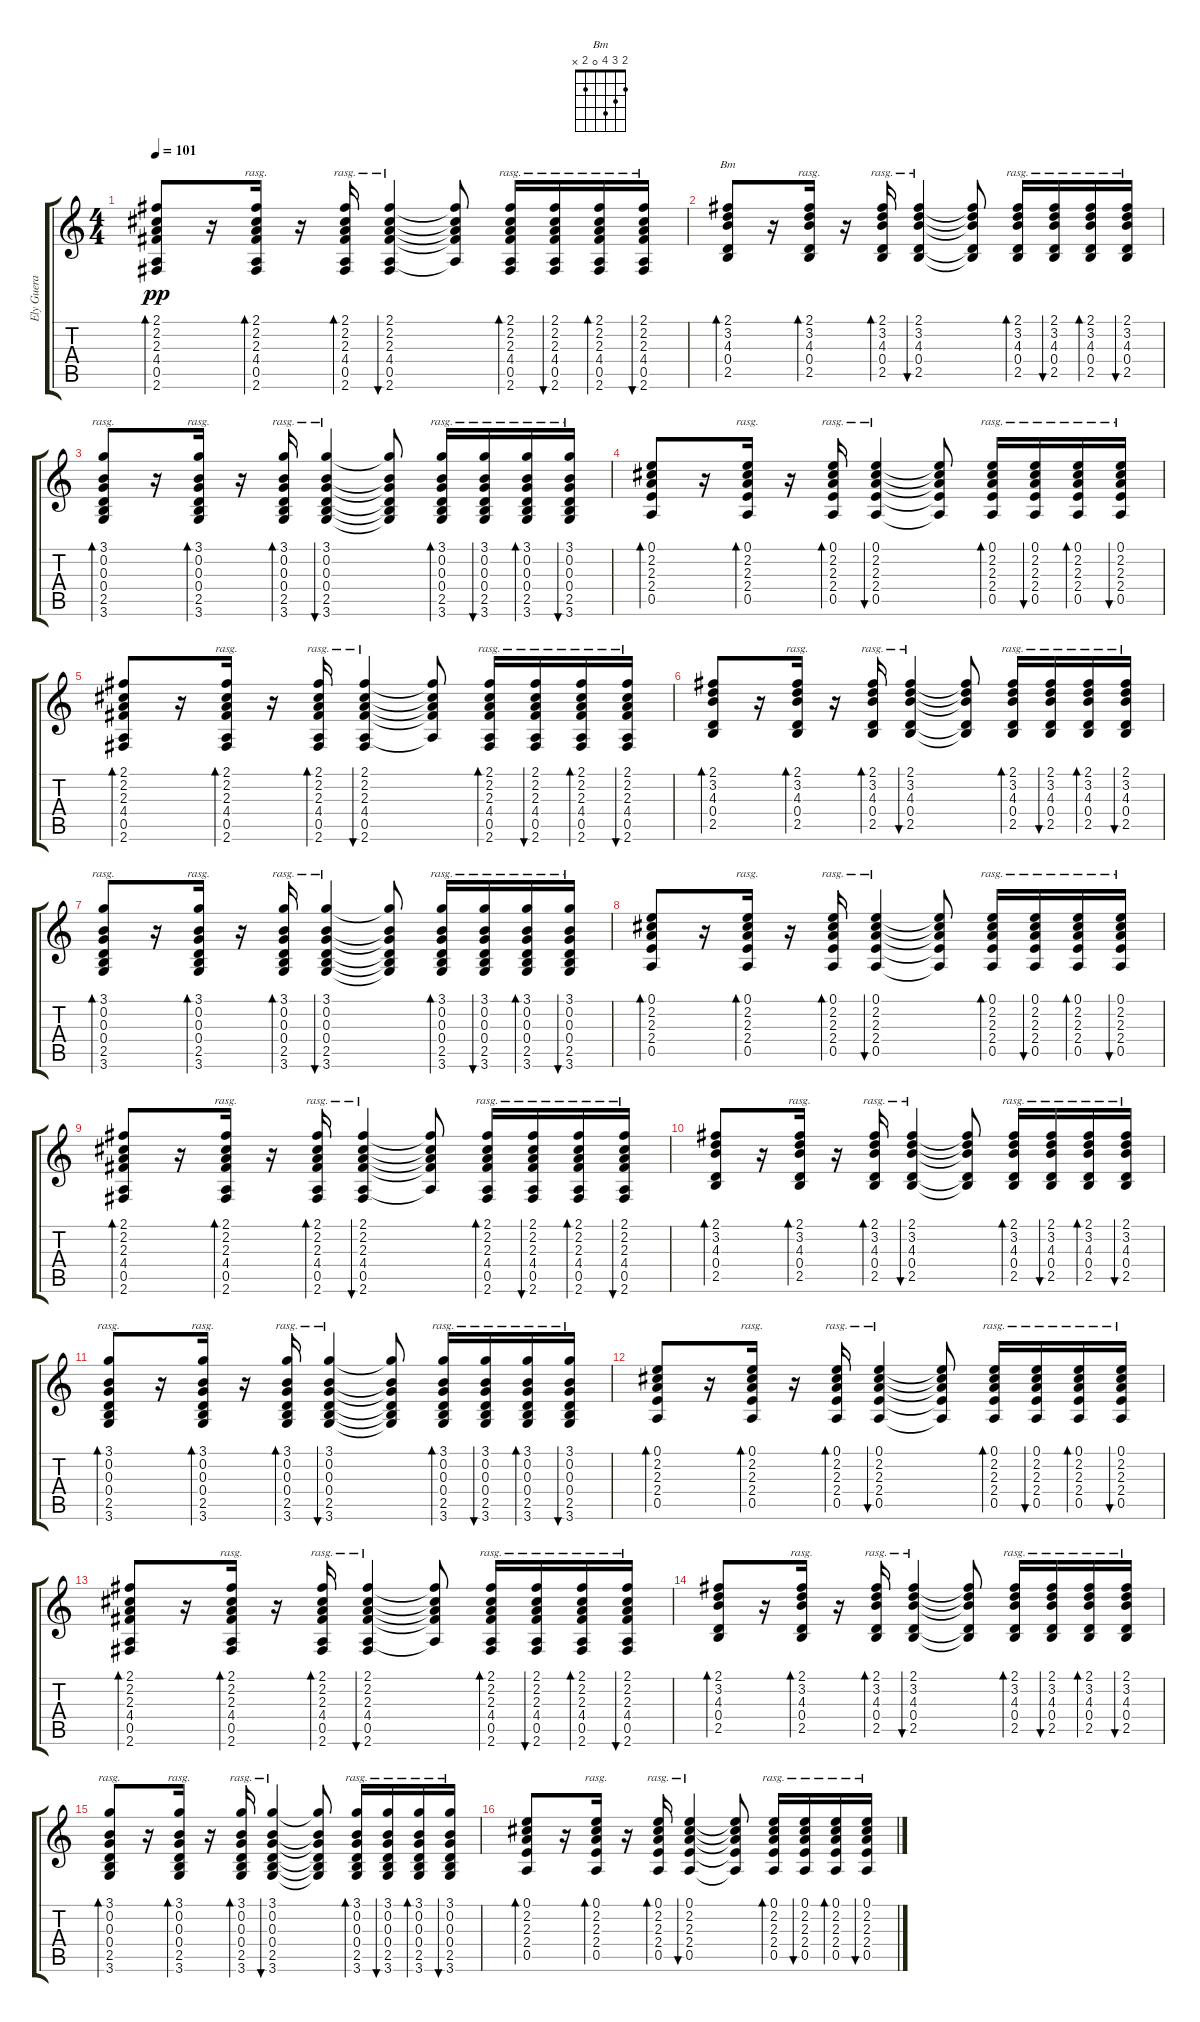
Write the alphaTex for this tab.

\track ("Ely Guera" "Ely Guera") {instrument acousticguitarsteel}
\staff {score tabs}
\tuning (E4 B3 G3 D3 A2 E2) {hide}
\chord ("Bm" 2 3 4 0 2 x)
\ts (4 4)
\tempo 101
\clef g2
\ks c
(2.1 2.2 2.3 4.4 0.5 2.6).8{bd 60 dy pp} r.16 (2.1 2.2 2.3 4.4 0.5 2.6).16{bd 120 rasg ii} r.16 (2.1 2.2 2.3 4.4 0.5 2.6).16{bd 120 rasg ii} (2.1 2.2 2.3 4.4 0.5 2.6).4{bu 120 rasg ii} (2.1{t} 2.2{t} 2.3{t} 4.4{t} 0.5{t}).8 (2.1 2.2 2.3 4.4 0.5 2.6).16{bd 120 rasg ii} (2.1 2.2 2.3 4.4 0.5 2.6).16{bu 120 rasg ii} (2.1 2.2 2.3 4.4 0.5 2.6).16{bd 120 rasg ii} (2.1 2.2 2.3 4.4 0.5 2.6).16{bu 120 rasg ii} |
(2.1 3.2 4.3 0.4 2.5).8{bd 60 ch "Bm"} r.16 (2.1 3.2 4.3 0.4 2.5).16{bd 120 rasg ii} r.16 (2.1 3.2 4.3 0.4 2.5).16{bd 120 rasg ii} (2.1 3.2 4.3 0.4 2.5).4{bu 120 rasg ii} (2.1{t} 3.2{t} 4.3{t} 0.4{t} 2.5{t}).8 (2.1 3.2 4.3 0.4 2.5).16{bd 120 rasg ii} (2.1 3.2 4.3 0.4 2.5).16{bu 120 rasg ii} (2.1 3.2 4.3 0.4 2.5).16{bd 120 rasg ii} (2.1 3.2 4.3 0.4 2.5).16{bu 120 rasg ii} |
(3.1 0.2 0.3 0.4 2.5 3.6).8{bd 120 rasg ii} r.16 (3.1 0.2 0.3 0.4 2.5 3.6).16{bd 120 rasg ii} r.16 (3.1 0.2 0.3 0.4 2.5 3.6).16{bd 120 rasg ii} (3.1 0.2 0.3 0.4 2.5 3.6).4{bu 120 rasg ii} (3.1{t} 0.2{t} 0.3{t} 0.4{t} 2.5{t} 3.6{t}).8 (3.1 0.2 0.3 0.4 2.5 3.6).16{bd 120 rasg ii} (3.1 0.2 0.3 0.4 2.5 3.6).16{bu 120 rasg ii} (3.1 0.2 0.3 0.4 2.5 3.6).16{bd 120 rasg ii} (3.1 0.2 0.3 0.4 2.5 3.6).16{bu 120 rasg ii} |
(0.1 2.2 2.3 2.4 0.5).8{bd 60} r.16 (0.1 2.2 2.3 2.4 0.5).16{bd 120 rasg ii} r.16 (0.1 2.2 2.3 2.4 0.5).16{bd 120 rasg ii} (0.1 2.2 2.3 2.4 0.5).4{bu 120 rasg ii} (0.1{t} 2.2{t} 2.3{t} 2.4{t} 0.5{t}).8 (0.1 2.2 2.3 2.4 0.5).16{bd 120 rasg ii} (0.1 2.2 2.3 2.4 0.5).16{bu 120 rasg ii} (0.1 2.2 2.3 2.4 0.5).16{bd 120 rasg ii} (0.1 2.2 2.3 2.4 0.5).16{bu 120 rasg ii} |
(2.1 2.2 2.3 4.4 0.5 2.6).8{bd 60} r.16 (2.1 2.2 2.3 4.4 0.5 2.6).16{bd 120 rasg ii} r.16 (2.1 2.2 2.3 4.4 0.5 2.6).16{bd 120 rasg ii} (2.1 2.2 2.3 4.4 0.5 2.6).4{bu 120 rasg ii} (2.1{t} 2.2{t} 2.3{t} 4.4{t} 0.5{t}).8 (2.1 2.2 2.3 4.4 0.5 2.6).16{bd 120 rasg ii} (2.1 2.2 2.3 4.4 0.5 2.6).16{bu 120 rasg ii} (2.1 2.2 2.3 4.4 0.5 2.6).16{bd 120 rasg ii} (2.1 2.2 2.3 4.4 0.5 2.6).16{bu 120 rasg ii} |
(2.1 3.2 4.3 0.4 2.5).8{bd 60} r.16 (2.1 3.2 4.3 0.4 2.5).16{bd 120 rasg ii} r.16 (2.1 3.2 4.3 0.4 2.5).16{bd 120 rasg ii} (2.1 3.2 4.3 0.4 2.5).4{bu 120 rasg ii} (2.1{t} 3.2{t} 4.3{t} 0.4{t} 2.5{t}).8 (2.1 3.2 4.3 0.4 2.5).16{bd 120 rasg ii} (2.1 3.2 4.3 0.4 2.5).16{bu 120 rasg ii} (2.1 3.2 4.3 0.4 2.5).16{bd 120 rasg ii} (2.1 3.2 4.3 0.4 2.5).16{bu 120 rasg ii} |
(3.1 0.2 0.3 0.4 2.5 3.6).8{bd 120 rasg ii} r.16 (3.1 0.2 0.3 0.4 2.5 3.6).16{bd 120 rasg ii} r.16 (3.1 0.2 0.3 0.4 2.5 3.6).16{bd 120 rasg ii} (3.1 0.2 0.3 0.4 2.5 3.6).4{bu 120 rasg ii} (3.1{t} 0.2{t} 0.3{t} 0.4{t} 2.5{t} 3.6{t}).8 (3.1 0.2 0.3 0.4 2.5 3.6).16{bd 120 rasg ii} (3.1 0.2 0.3 0.4 2.5 3.6).16{bu 120 rasg ii} (3.1 0.2 0.3 0.4 2.5 3.6).16{bd 120 rasg ii} (3.1 0.2 0.3 0.4 2.5 3.6).16{bu 120 rasg ii} |
(0.1 2.2 2.3 2.4 0.5).8{bd 60} r.16 (0.1 2.2 2.3 2.4 0.5).16{bd 120 rasg ii} r.16 (0.1 2.2 2.3 2.4 0.5).16{bd 120 rasg ii} (0.1 2.2 2.3 2.4 0.5).4{bu 120 rasg ii} (0.1{t} 2.2{t} 2.3{t} 2.4{t} 0.5{t}).8 (0.1 2.2 2.3 2.4 0.5).16{bd 120 rasg ii} (0.1 2.2 2.3 2.4 0.5).16{bu 120 rasg ii} (0.1 2.2 2.3 2.4 0.5).16{bd 120 rasg ii} (0.1 2.2 2.3 2.4 0.5).16{bu 120 rasg ii} |
(2.1 2.2 2.3 4.4 0.5 2.6).8{bd 60} r.16 (2.1 2.2 2.3 4.4 0.5 2.6).16{bd 120 rasg ii} r.16 (2.1 2.2 2.3 4.4 0.5 2.6).16{bd 120 rasg ii} (2.1 2.2 2.3 4.4 0.5 2.6).4{bu 120 rasg ii} (2.1{t} 2.2{t} 2.3{t} 4.4{t} 0.5{t}).8 (2.1 2.2 2.3 4.4 0.5 2.6).16{bd 120 rasg ii} (2.1 2.2 2.3 4.4 0.5 2.6).16{bu 120 rasg ii} (2.1 2.2 2.3 4.4 0.5 2.6).16{bd 120 rasg ii} (2.1 2.2 2.3 4.4 0.5 2.6).16{bu 120 rasg ii} |
(2.1 3.2 4.3 0.4 2.5).8{bd 60} r.16 (2.1 3.2 4.3 0.4 2.5).16{bd 120 rasg ii} r.16 (2.1 3.2 4.3 0.4 2.5).16{bd 120 rasg ii} (2.1 3.2 4.3 0.4 2.5).4{bu 120 rasg ii} (2.1{t} 3.2{t} 4.3{t} 0.4{t} 2.5{t}).8 (2.1 3.2 4.3 0.4 2.5).16{bd 120 rasg ii} (2.1 3.2 4.3 0.4 2.5).16{bu 120 rasg ii} (2.1 3.2 4.3 0.4 2.5).16{bd 120 rasg ii} (2.1 3.2 4.3 0.4 2.5).16{bu 120 rasg ii} |
(3.1 0.2 0.3 0.4 2.5 3.6).8{bd 120 rasg ii} r.16 (3.1 0.2 0.3 0.4 2.5 3.6).16{bd 120 rasg ii} r.16 (3.1 0.2 0.3 0.4 2.5 3.6).16{bd 120 rasg ii} (3.1 0.2 0.3 0.4 2.5 3.6).4{bu 120 rasg ii} (3.1{t} 0.2{t} 0.3{t} 0.4{t} 2.5{t} 3.6{t}).8 (3.1 0.2 0.3 0.4 2.5 3.6).16{bd 120 rasg ii} (3.1 0.2 0.3 0.4 2.5 3.6).16{bu 120 rasg ii} (3.1 0.2 0.3 0.4 2.5 3.6).16{bd 120 rasg ii} (3.1 0.2 0.3 0.4 2.5 3.6).16{bu 120 rasg ii} |
(0.1 2.2 2.3 2.4 0.5).8{bd 60} r.16 (0.1 2.2 2.3 2.4 0.5).16{bd 120 rasg ii} r.16 (0.1 2.2 2.3 2.4 0.5).16{bd 120 rasg ii} (0.1 2.2 2.3 2.4 0.5).4{bu 120 rasg ii} (0.1{t} 2.2{t} 2.3{t} 2.4{t} 0.5{t}).8 (0.1 2.2 2.3 2.4 0.5).16{bd 120 rasg ii} (0.1 2.2 2.3 2.4 0.5).16{bu 120 rasg ii} (0.1 2.2 2.3 2.4 0.5).16{bd 120 rasg ii} (0.1 2.2 2.3 2.4 0.5).16{bu 120 rasg ii} |
(2.1 2.2 2.3 4.4 0.5 2.6).8{bd 60} r.16 (2.1 2.2 2.3 4.4 0.5 2.6).16{bd 120 rasg ii} r.16 (2.1 2.2 2.3 4.4 0.5 2.6).16{bd 120 rasg ii} (2.1 2.2 2.3 4.4 0.5 2.6).4{bu 120 rasg ii} (2.1{t} 2.2{t} 2.3{t} 4.4{t} 0.5{t}).8 (2.1 2.2 2.3 4.4 0.5 2.6).16{bd 120 rasg ii} (2.1 2.2 2.3 4.4 0.5 2.6).16{bu 120 rasg ii} (2.1 2.2 2.3 4.4 0.5 2.6).16{bd 120 rasg ii} (2.1 2.2 2.3 4.4 0.5 2.6).16{bu 120 rasg ii} |
(2.1 3.2 4.3 0.4 2.5).8{bd 60} r.16 (2.1 3.2 4.3 0.4 2.5).16{bd 120 rasg ii} r.16 (2.1 3.2 4.3 0.4 2.5).16{bd 120 rasg ii} (2.1 3.2 4.3 0.4 2.5).4{bu 120 rasg ii} (2.1{t} 3.2{t} 4.3{t} 0.4{t} 2.5{t}).8 (2.1 3.2 4.3 0.4 2.5).16{bd 120 rasg ii} (2.1 3.2 4.3 0.4 2.5).16{bu 120 rasg ii} (2.1 3.2 4.3 0.4 2.5).16{bd 120 rasg ii} (2.1 3.2 4.3 0.4 2.5).16{bu 120 rasg ii} |
(3.1 0.2 0.3 0.4 2.5 3.6).8{bd 120 rasg ii} r.16 (3.1 0.2 0.3 0.4 2.5 3.6).16{bd 120 rasg ii} r.16 (3.1 0.2 0.3 0.4 2.5 3.6).16{bd 120 rasg ii} (3.1 0.2 0.3 0.4 2.5 3.6).4{bu 120 rasg ii} (3.1{t} 0.2{t} 0.3{t} 0.4{t} 2.5{t} 3.6{t}).8 (3.1 0.2 0.3 0.4 2.5 3.6).16{bd 120 rasg ii} (3.1 0.2 0.3 0.4 2.5 3.6).16{bu 120 rasg ii} (3.1 0.2 0.3 0.4 2.5 3.6).16{bd 120 rasg ii} (3.1 0.2 0.3 0.4 2.5 3.6).16{bu 120 rasg ii} |
(0.1 2.2 2.3 2.4 0.5).8{bd 60} r.16 (0.1 2.2 2.3 2.4 0.5).16{bd 120 rasg ii} r.16 (0.1 2.2 2.3 2.4 0.5).16{bd 120 rasg ii} (0.1 2.2 2.3 2.4 0.5).4{bu 120 rasg ii} (0.1{t} 2.2{t} 2.3{t} 2.4{t} 0.5{t}).8 (0.1 2.2 2.3 2.4 0.5).16{bd 120 rasg ii} (0.1 2.2 2.3 2.4 0.5).16{bu 120 rasg ii} (0.1 2.2 2.3 2.4 0.5).16{bd 120 rasg ii} (0.1 2.2 2.3 2.4 0.5).16{bu 120 rasg ii}
